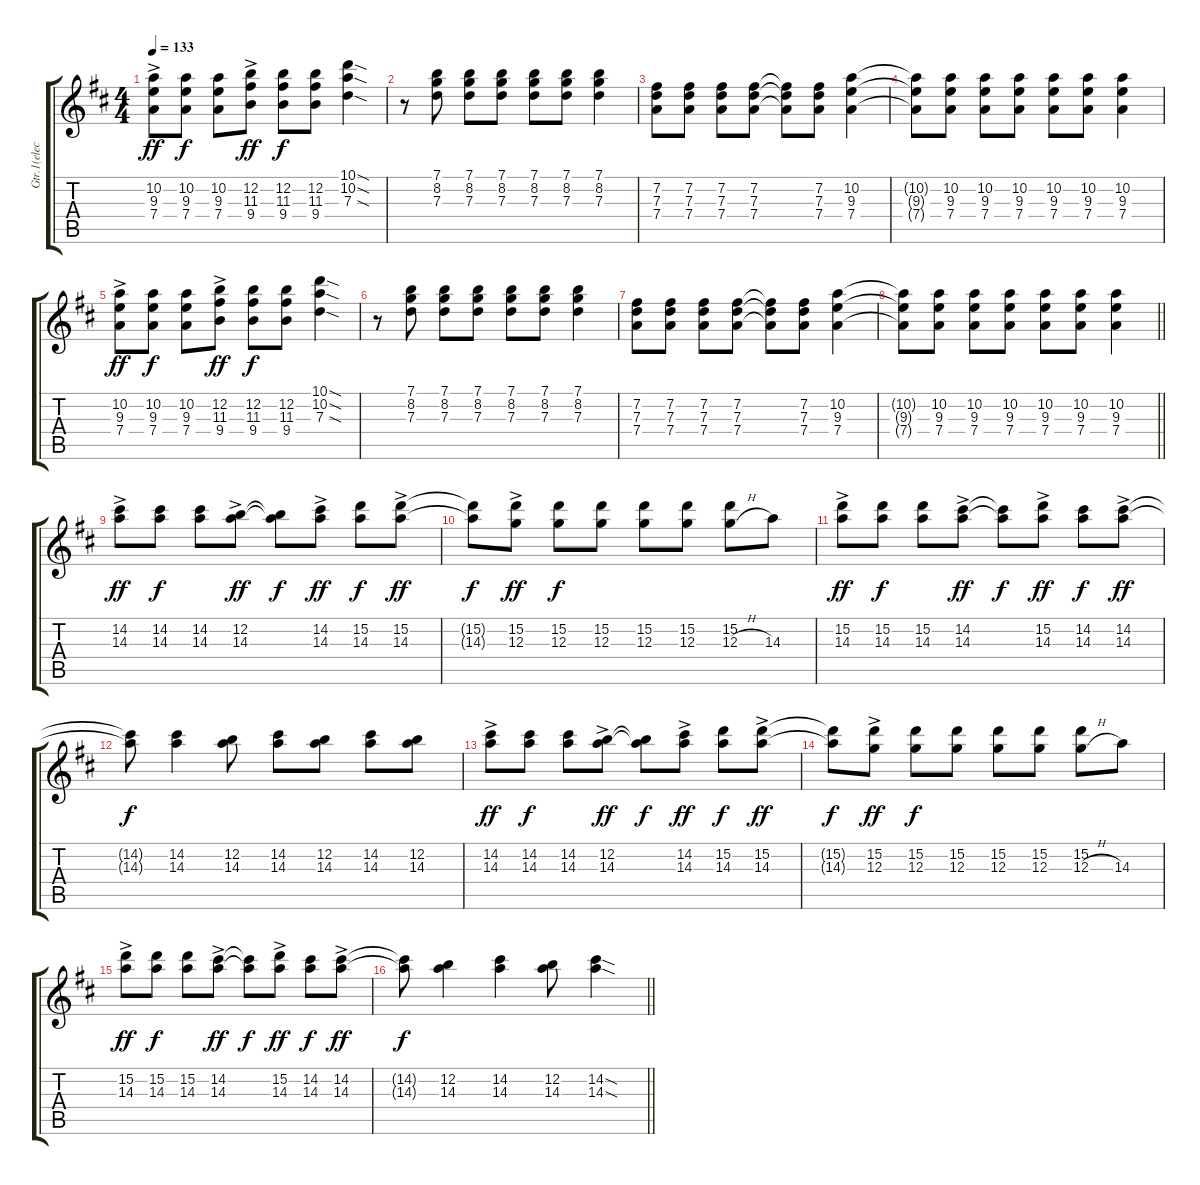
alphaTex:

\track ("Gtr.1(elec.)" "Gtr.1(elec") {instrument electricguitarclean}
\staff {score tabs}
\tuning (E4 B3 G3 D3 A2 E2) {hide}
\ts (4 4)
\tempo 133
\clef g2
\ks d
(10.2{ac} 9.3{ac} 7.4{ac}).8{dy ff volume 10 instrument distortionguitar} (10.2 9.3 7.4).8{dy f} (10.2 9.3 7.4).8 (12.2{ac} 11.3{ac} 9.4{ac}).8{dy ff} (12.2 11.3 9.4).8{dy f} (12.2 11.3 9.4).8 (10.1{sod} 10.2{sod} 7.3{sod}).4 |
r.8 (7.1 8.2 7.3).8 (7.1 8.2 7.3).8 (7.1 8.2 7.3).8 (7.1 8.2 7.3).8 (7.1 8.2 7.3).8 (7.1 8.2 7.3).4 |
(7.2 7.3 7.4).8 (7.2 7.3 7.4).8 (7.2 7.3 7.4).8 (7.2 7.3 7.4).8 (7.2{t} 7.3{t} 7.4{t}).8 (7.2 7.3 7.4).8 (10.2 9.3 7.4).4 |
(10.2{t} 9.3{t} 7.4{t}).8 (10.2 9.3 7.4).8 (10.2 9.3 7.4).8 (10.2 9.3 7.4).8 (10.2 9.3 7.4).8 (10.2 9.3 7.4).8 (10.2 9.3 7.4).4 |
(10.2{ac} 9.3{ac} 7.4{ac}).8{dy ff} (10.2 9.3 7.4).8{dy f} (10.2 9.3 7.4).8 (12.2{ac} 11.3{ac} 9.4{ac}).8{dy ff} (12.2 11.3 9.4).8{dy f} (12.2 11.3 9.4).8 (10.1{sod} 10.2{sod} 7.3{sod}).4 |
r.8 (7.1 8.2 7.3).8 (7.1 8.2 7.3).8 (7.1 8.2 7.3).8 (7.1 8.2 7.3).8 (7.1 8.2 7.3).8 (7.1 8.2 7.3).4 |
(7.2 7.3 7.4).8 (7.2 7.3 7.4).8 (7.2 7.3 7.4).8 (7.2 7.3 7.4).8 (7.2{t} 7.3{t} 7.4{t}).8 (7.2 7.3 7.4).8 (10.2 9.3 7.4).4 |
\barLineRight lightlight
(10.2{t} 9.3{t} 7.4{t}).8 (10.2 9.3 7.4).8 (10.2 9.3 7.4).8 (10.2 9.3 7.4).8 (10.2 9.3 7.4).8 (10.2 9.3 7.4).8 (10.2 9.3 7.4).4 |
(14.2{ac} 14.3{ac}).8{dy ff} (14.2 14.3).8{dy f} (14.2 14.3).8 (12.2{ac} 14.3{ac}).8{dy ff} (12.2{t} 14.3{t}).8{dy f} (14.2{ac} 14.3{ac}).8{dy ff} (15.2 14.3).8{dy f} (15.2{ac} 14.3{ac}).8{dy ff} |
(15.2{t} 14.3{t}).8{dy f} (15.2{ac} 12.3{ac}).8{dy ff} (15.2 12.3).8{dy f} (15.2 12.3).8 (15.2 12.3).8 (15.2 12.3).8 (15.2 12.3{h}).8 14.3.8 |
(15.2{ac} 14.3{ac}).8{dy ff} (15.2 14.3).8{dy f} (15.2 14.3).8 (14.2{ac} 14.3{ac}).8{dy ff} (14.2{t} 14.3{t}).8{dy f} (15.2{ac} 14.3{ac}).8{dy ff} (14.2 14.3).8{dy f} (14.2{ac} 14.3{ac}).8{dy ff} |
(14.2{t} 14.3{t}).8{dy f} (14.2 14.3).4 (12.2 14.3).8 (14.2 14.3).8 (12.2 14.3).8 (14.2 14.3).8 (12.2 14.3).8 |
(14.2{ac} 14.3{ac}).8{dy ff} (14.2 14.3).8{dy f} (14.2 14.3).8 (12.2{ac} 14.3{ac}).8{dy ff} (12.2{t} 14.3{t}).8{dy f} (14.2{ac} 14.3{ac}).8{dy ff} (15.2 14.3).8{dy f} (15.2{ac} 14.3{ac}).8{dy ff} |
(15.2{t} 14.3{t}).8{dy f} (15.2{ac} 12.3{ac}).8{dy ff} (15.2 12.3).8{dy f} (15.2 12.3).8 (15.2 12.3).8 (15.2 12.3).8 (15.2 12.3{h}).8 14.3.8 |
(15.2{ac} 14.3{ac}).8{dy ff} (15.2 14.3).8{dy f} (15.2 14.3).8 (14.2{ac} 14.3{ac}).8{dy ff} (14.2{t} 14.3{t}).8{dy f} (15.2{ac} 14.3{ac}).8{dy ff} (14.2 14.3).8{dy f} (14.2{ac} 14.3{ac}).8{dy ff} |
\barLineRight lightlight
(14.2{t} 14.3{t}).8{dy f} (12.2 14.3).4 (14.2 14.3).4 (12.2 14.3).8 (14.2{sod} 14.3{sod}).4
